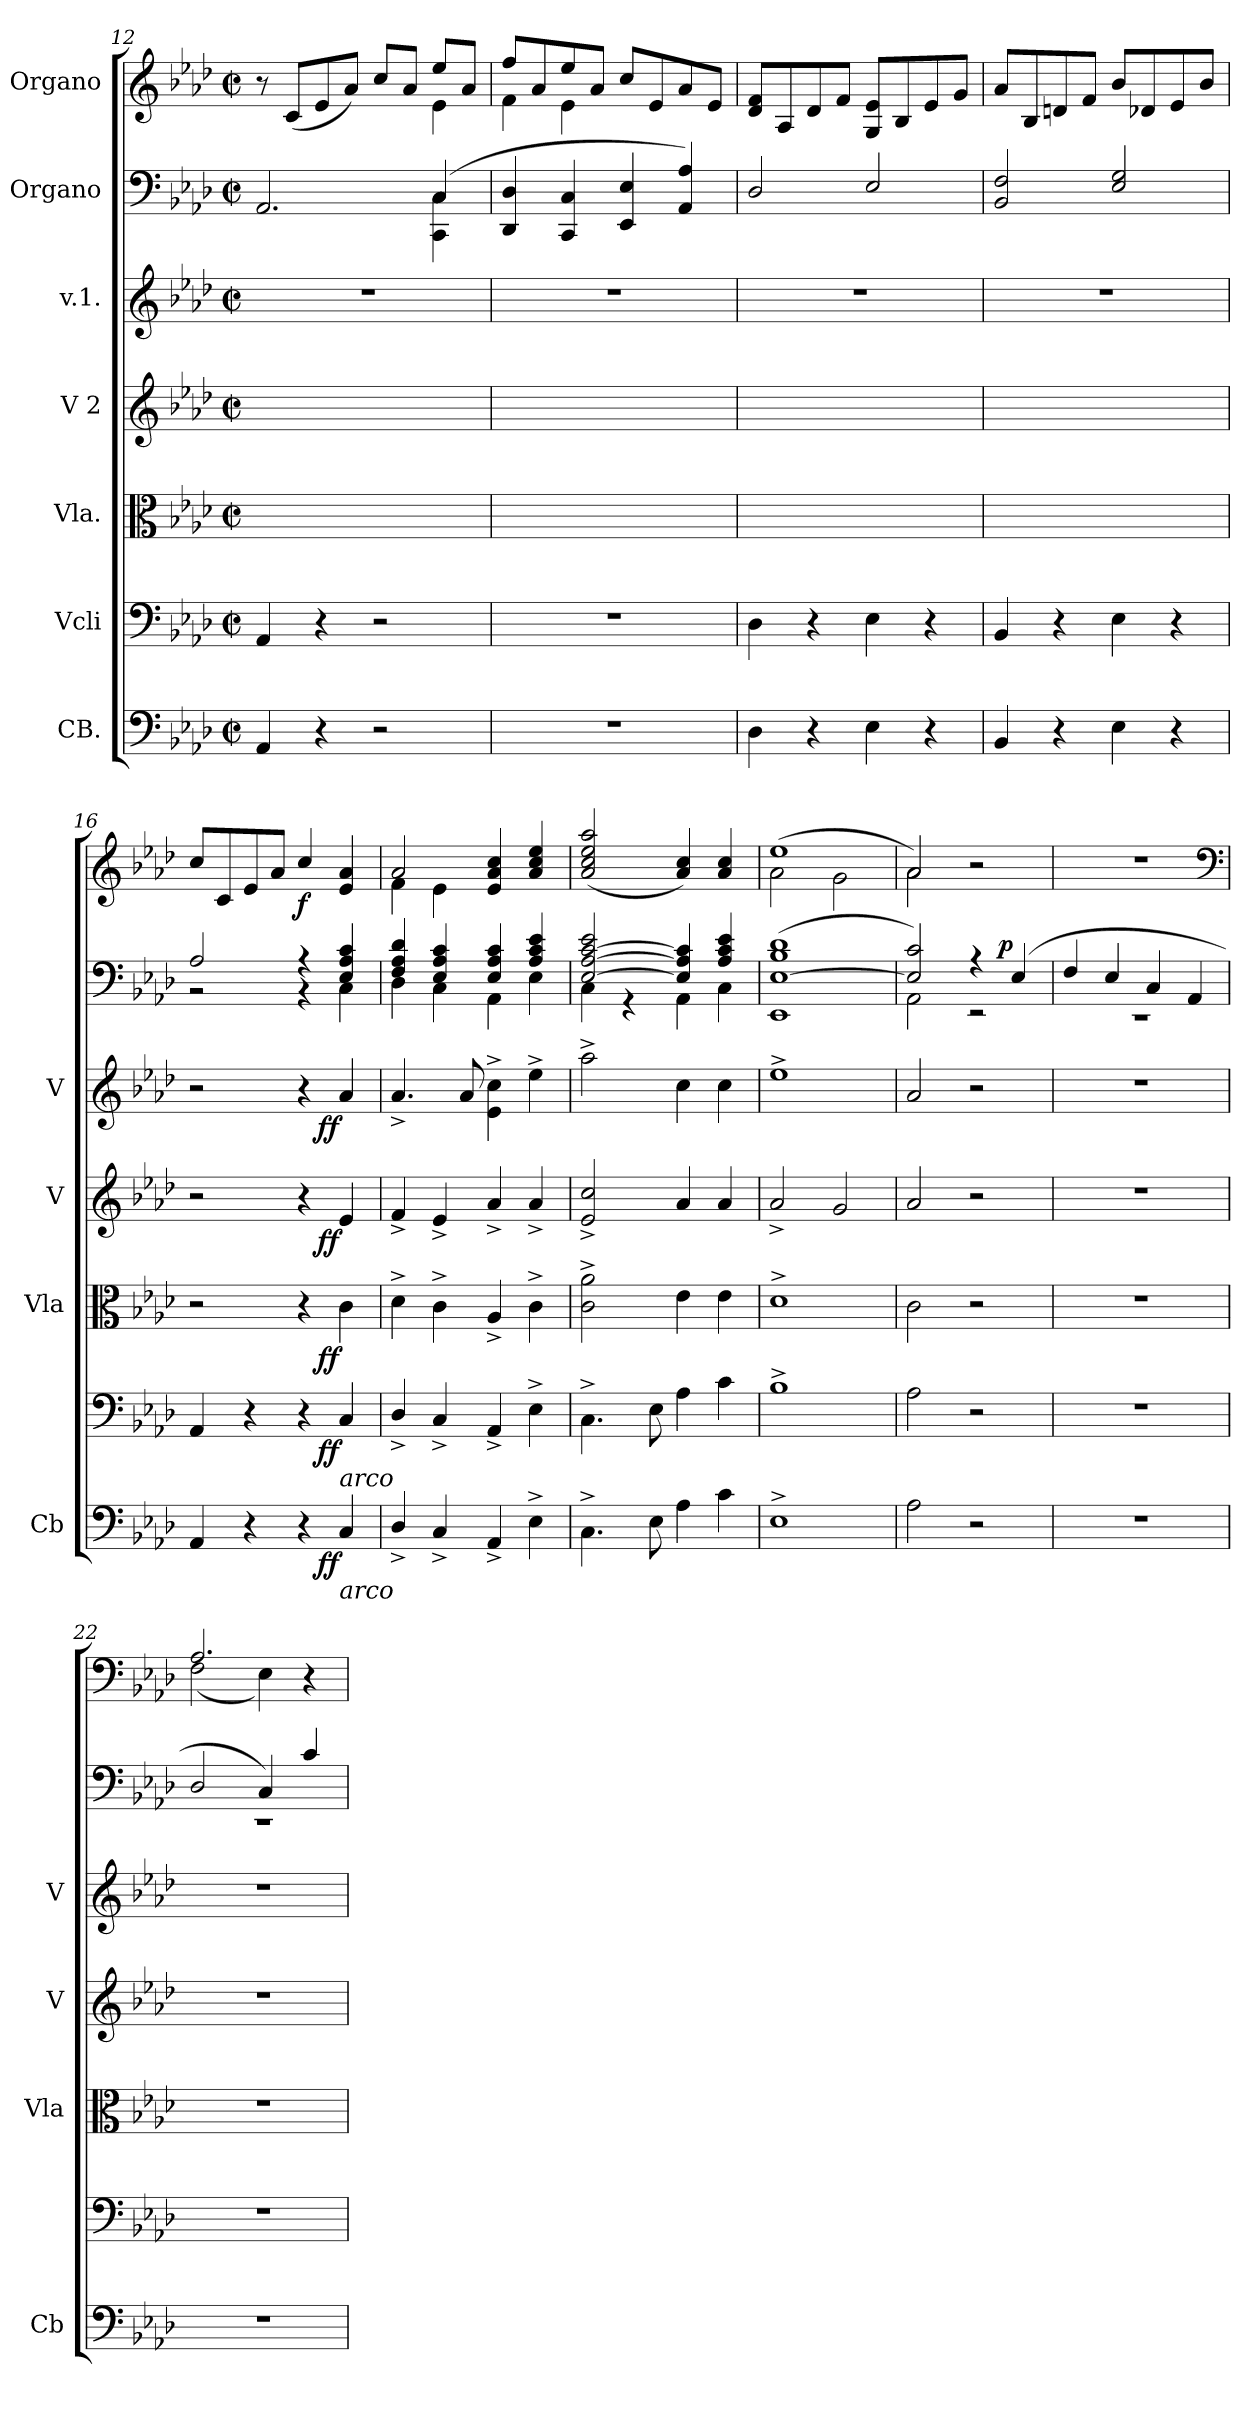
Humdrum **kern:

**kern	**dynam	**kern	**dynam	**kern	**dynam	**kern	**dynam	**kern	**dynam	**kern	**dynam	**kern	**dynam
*part7	*part7	*part6	*part6	*part5	*part5	*part4	*part4	*part3	*part3	*part2	*part2	*part1	*part1
*staff7	*staff7	*staff6	*staff6	*staff5	*staff5	*staff4	*staff4	*staff3	*staff3	*staff2	*staff2	*staff1	*staff1
*I"CB.	*	*I"Vcli	*	*I"Vla.	*	*I"V 2	*	*I"v.1.	*	*I"Organo	*	*I"Organo	*
*I'Cb	*	*	*	*I'Vla	*	*I'V	*	*I'V	*	*	*	*	*
*clefF4	*	*clefF4	*	*clefC3	*	*clefG2	*	*clefG2	*	*clefF4	*	*clefG2	*
*k[b-e-a-d-]	*	*k[b-e-a-d-]	*	*k[b-e-a-d-]	*	*k[b-e-a-d-]	*	*k[b-e-a-d-]	*	*k[b-e-a-d-]	*	*k[b-e-a-d-]	*
*M2/2	*	*M2/2	*	*M2/2	*	*M2/2	*	*M2/2	*	*M2/2	*	*M2/2	*
*met(c|)	*	*met(c|)	*	*met(c|)	*	*met(c|)	*	*met(c|)	*	*met(c|)	*	*met(c|)	*
=12	=12	=12	=12	=12	=12	=12	=12	=12	=12	=12	=12	=12	=12
*	*	*	*	*	*	*	*	*	*	*^	*	*^	*
4AA-/	.	4AA-/	.	1ryy	.	1ryy	.	1r	.	2.AA-/	2.ryy	.	8r	2ryy	.
.	.	.	.	.	.	.	.	.	.	.	.	.	(8c/L	.	.
4r	.	4r	.	.	.	.	.	.	.	.	.	.	8e-/	.	.
.	.	.	.	.	.	.	.	.	.	.	.	.	8a-/J)	.	.
2r	.	2r	.	.	.	.	.	.	.	.	.	.	8cc/L	4ryy	.
.	.	.	.	.	.	.	.	.	.	.	.	.	8a-/J	.	.
.	.	.	.	.	.	.	.	.	.	(4C/	4CC\ 4C\	.	8ee-/L	4e-\	.
.	.	.	.	.	.	.	.	.	.	.	.	.	8a-/J	.	.
*	*	*	*	*	*	*	*	*	*	*v	*v	*	*	*	*
=13	=13	=13	=13	=13	=13	=13	=13	=13	=13	=13	=13	=13	=13	=13
1r	.	1r	.	1ryy	.	1ryy	.	1r	.	4DD-/ 4D-/	.	8ff/L	4f\	.
.	.	.	.	.	.	.	.	.	.	.	.	8a-/	.	.
.	.	.	.	.	.	.	.	.	.	4CC/ 4C/	.	8ee-/	4e-\	.
.	.	.	.	.	.	.	.	.	.	.	.	8a-/J	.	.
.	.	.	.	.	.	.	.	.	.	4EE-/ 4E-/	.	8cc/L	2ryy	.
.	.	.	.	.	.	.	.	.	.	.	.	8e-/	.	.
.	.	.	.	.	.	.	.	.	.	4AA-/ 4A-/)	.	8a-/	.	.
.	.	.	.	.	.	.	.	.	.	.	.	8e-/J	.	.
*	*	*	*	*	*	*	*	*	*	*	*	*v	*v	*
=14	=14	=14	=14	=14	=14	=14	=14	=14	=14	=14	=14	=14	=14
4D-\	.	4D-\	.	1ryy	.	1ryy	.	1r	.	2D-/	.	8d-/ 8f/L	.
.	.	.	.	.	.	.	.	.	.	.	.	8A-/	.
4r	.	4r	.	.	.	.	.	.	.	.	.	8d-/	.
.	.	.	.	.	.	.	.	.	.	.	.	8f/J	.
4E-\	.	4E-\	.	.	.	.	.	.	.	2E-/	.	8G/ 8e-/L	.
.	.	.	.	.	.	.	.	.	.	.	.	8B-/	.
4r	.	4r	.	.	.	.	.	.	.	.	.	8e-/	.
.	.	.	.	.	.	.	.	.	.	.	.	8g/J	.
=15	=15	=15	=15	=15	=15	=15	=15	=15	=15	=15	=15	=15	=15
4BB-/	.	4BB-/	.	1ryy	.	1ryy	.	1r	.	2BB-/ 2F/	.	8a-/L	.
.	.	.	.	.	.	.	.	.	.	.	.	8B-/	.
4r	.	4r	.	.	.	.	.	.	.	.	.	8dn/	.
.	.	.	.	.	.	.	.	.	.	.	.	8f/J	.
4E-\	.	4E-\	.	.	.	.	.	.	.	2E-/ 2G/	.	8b-/L	.
.	.	.	.	.	.	.	.	.	.	.	.	8d-X/	.
4r	.	4r	.	.	.	.	.	.	.	.	.	8e-/	.
.	.	.	.	.	.	.	.	.	.	.	.	8b-/J	.
=16	=16	=16	=16	=16	=16	=16	=16	=16	=16	=16	=16	=16	=16
*	*	*	*	*	*	*	*	*	*	*^	*	*	*
4AA-/	.	4AA-/	.	2r	.	2r	.	2r	.	2A-/	2r	.	8cc/L	.
.	.	.	.	.	.	.	.	.	.	.	.	.	8c/	.
4r	.	4r	.	.	.	.	.	.	.	.	.	.	8e-/	.
.	.	.	.	.	.	.	.	.	.	.	.	.	8a-/J	.
4r	.	4r	.	4r	.	4r	.	4r	.	4rBB	4rA	.	4cc/	f
!	!	!LO:TX:b:i:t=arco	!	!	!	!	!	!	!	!	!	!	!	!
!LO:TX:b:i:t=arco	!	!	!	!	!	!	!	!	!	!	!	!	!	!
!	!LO:DY:rj	!	!LO:DY:rj	!	!LO:DY:rj	!	!LO:DY:rj	!	!LO:DY:rj	!	!	!	!	!
4C/	ff	4C/	ff	4c\	ff	4e-/	ff	4a-/	ff	4E-/ 4A-/ 4c/	4C\	.	4e-/ 4a-/	.
=17	=17	=17	=17	=17	=17	=17	=17	=17	=17	=17	=17	=17	=17	=17
*	*	*	*	*	*	*	*	*	*	*	*	*	*^	*
4D-^/	.	4D-^/	.	4d-^\	.	4f^/	.	4.a-^/	.	4F/ 4A-/ 4d-/	4D-\	.	2a-/	4f\	.
4C^/	.	4C^/	.	4c^\	.	4e-^/	.	.	.	4E-/ 4A-/ 4c/	4C\	.	.	4e-\	.
.	.	.	.	.	.	.	.	8a-/	.	.	.	.	.	.	.
4AA-^/	.	4AA-^/	.	4A-^/	.	4a-^/	.	4e-^\ 4cc^\	.	4E-/ 4A-/ 4c/	4AA-\	.	4e-/ 4a-/ 4cc/	2ryy	.
4E-^\	.	4E-^\	.	4c^\	.	4a-^/	.	4ee-^\	.	4A-/ 4c/ 4e-/	4E-\	.	4a-/ 4cc/ 4ee-/	.	.
*	*	*	*	*	*	*	*	*	*	*	*	*	*v	*v	*
=18	=18	=18	=18	=18	=18	=18	=18	=18	=18	=18	=18	=18	=18	=18
4.C^\	.	4.C^\	.	2c^\ 2a-^\	.	2e-^/ 2cc^/	.	2aa-^\	.	[2E-/ [2A-/ [2c/ 2e-/	4C\	.	(>2a-/ 2cc/ 2ee-/ 2aa-/	.
.	.	.	.	.	.	.	.	.	.	.	4r	.	.	.
8E-\	.	8E-\	.	.	.	.	.	.	.	.	.	.	.	.
4A-\	.	4A-\	.	4e-\	.	4a-/	.	4cc\	.	4E-]/ 4A-]/ 4c]/	4AA-\	.	4a-/ 4cc/)	.
4c\	.	4c\	.	4e-\	.	4a-/	.	4cc\	.	4A-/ 4c/ 4e-/	4C\	.	4a-/ 4cc/	.
=19	=19	=19	=19	=19	=19	=19	=19	=19	=19	=19	=19	=19	=19	=19
*	*	*	*	*	*	*	*	*	*	*	*	*	*^	*
1E-^\	.	1B-^\	.	1d-^\	.	2a-^/	.	1ee-^\	.	([1E-/ 1B-/ 1d-/	1EE-\	.	(1ee-/	2a-\	.
.	.	.	.	.	.	2g/	.	.	.	.	.	.	.	2g\	.
=20	=20	=20	=20	=20	=20	=20	=20	=20	=20	=20	=20	=20	=20	=20	=20
2A-\	.	2A-\	.	2c\	.	2a-/	.	2a-/	.	2E-]/ 2c/)	2AA-\	.	2a-/)	2a-\	.
2r	.	2r	.	2r	.	2r	.	2r	.	4r	2rEE	.	2r	2ryy	.
!	!	!	!	!	!	!	!	!	!	!	!	!LO:DY:a:rj	!	!	!
.	.	.	.	.	.	.	.	.	.	(4E-/	.	p	.	.	.
*	*	*	*	*	*	*	*	*	*	*	*	*	*v	*v	*
=21	=21	=21	=21	=21	=21	=21	=21	=21	=21	=21	=21	=21	=21	=21
1r	.	1r	.	1r	.	1r	.	1r	.	4F/	1rEE	.	1r	.
.	.	.	.	.	.	.	.	.	.	4E-/	.	.	.	.
.	.	.	.	.	.	.	.	.	.	4C/	.	.	.	.
.	.	.	.	.	.	.	.	.	.	4AA-/	.	.	.	.
*	*	*	*	*	*	*	*	*	*	*	*	*	*clefF4	*
=22	=22	=22	=22	=22	=22	=22	=22	=22	=22	=22	=22	=22	=22	=22
*	*	*	*	*	*	*	*	*	*	*	*	*	*^	*
1r	.	1r	.	1r	.	1r	.	1r	.	2D-/	1rEE	.	2.A-/	(2F\	.
.	.	.	.	.	.	.	.	.	.	4C/)	.	.	.	4E-\)	.
.	.	.	.	.	.	.	.	.	.	4c/	.	.	4ryy	4r	.
*	*	*	*	*	*	*	*	*	*	*v	*v	*	*	*	*
*	*	*	*	*	*	*	*	*	*	*	*	*v	*v	*
=	=	=	=	=	=	=	=	=	=	=	=	=	=
*-	*-	*-	*-	*-	*-	*-	*-	*-	*-	*-	*-	*-	*-
